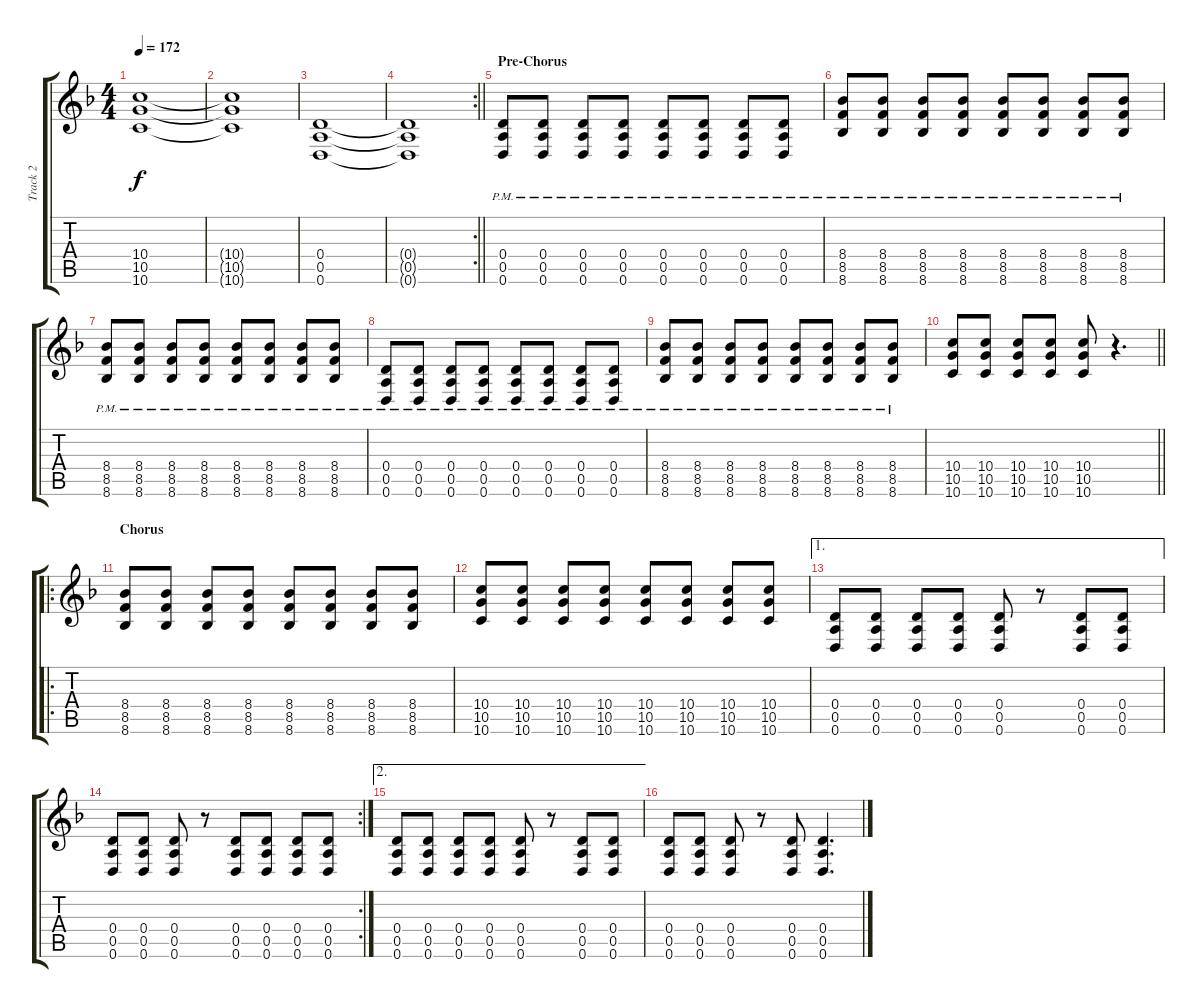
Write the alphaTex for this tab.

\track ("Track 2" "Track 2") {instrument overdrivenguitar}
\staff {score tabs}
\tuning (E4 B3 G3 D3 A2 D2) {hide}
\ts (4 4)
\tempo 172
\clef g2
\ks f
(10.4 10.5 10.6).1{dy f} |
(10.4{t} 10.5{t} 10.6{t}).1 |
(0.4 0.5 0.6).1 |
\rc 2
\barLineRight lightlight
(0.4{t} 0.5{t} 0.6{t}).1 |
\section ("" "Pre-Chorus")
(0.4{pm} 0.5{pm} 0.6{pm}).8 (0.4{pm} 0.5{pm} 0.6{pm}).8 (0.4{pm} 0.5{pm} 0.6{pm}).8 (0.4{pm} 0.5{pm} 0.6{pm}).8 (0.4{pm} 0.5{pm} 0.6{pm}).8 (0.4{pm} 0.5{pm} 0.6{pm}).8 (0.4{pm} 0.5{pm} 0.6{pm}).8 (0.4{pm} 0.5{pm} 0.6{pm}).8 |
(8.4{pm} 8.5{pm} 8.6{pm}).8 (8.4{pm} 8.5{pm} 8.6{pm}).8 (8.4{pm} 8.5{pm} 8.6{pm}).8 (8.4{pm} 8.5{pm} 8.6{pm}).8 (8.4{pm} 8.5{pm} 8.6{pm}).8 (8.4{pm} 8.5{pm} 8.6{pm}).8 (8.4{pm} 8.5{pm} 8.6{pm}).8 (8.4{pm} 8.5{pm} 8.6{pm}).8 |
(8.4{pm} 8.5{pm} 8.6{pm}).8 (8.4{pm} 8.5{pm} 8.6{pm}).8 (8.4{pm} 8.5{pm} 8.6{pm}).8 (8.4{pm} 8.5{pm} 8.6{pm}).8 (8.4{pm} 8.5{pm} 8.6{pm}).8 (8.4{pm} 8.5{pm} 8.6{pm}).8 (8.4{pm} 8.5{pm} 8.6{pm}).8 (8.4{pm} 8.5{pm} 8.6{pm}).8 |
(0.4{pm} 0.5{pm} 0.6{pm}).8 (0.4{pm} 0.5{pm} 0.6{pm}).8 (0.4{pm} 0.5{pm} 0.6{pm}).8 (0.4{pm} 0.5{pm} 0.6{pm}).8 (0.4{pm} 0.5{pm} 0.6{pm}).8 (0.4{pm} 0.5{pm} 0.6{pm}).8 (0.4{pm} 0.5{pm} 0.6{pm}).8 (0.4{pm} 0.5{pm} 0.6{pm}).8 |
(8.4{pm} 8.5{pm} 8.6{pm}).8 (8.4{pm} 8.5{pm} 8.6{pm}).8 (8.4{pm} 8.5{pm} 8.6{pm}).8 (8.4{pm} 8.5{pm} 8.6{pm}).8 (8.4{pm} 8.5{pm} 8.6{pm}).8 (8.4{pm} 8.5{pm} 8.6{pm}).8 (8.4{pm} 8.5{pm} 8.6{pm}).8 (8.4{pm} 8.5{pm} 8.6{pm}).8 |
\barLineRight lightlight
(10.4 10.5 10.6).8 (10.4 10.5 10.6).8 (10.4 10.5 10.6).8 (10.4 10.5 10.6).8 (10.4 10.5 10.6).8 r.4{d} |
\ro
\section ("" "Chorus")
(8.4 8.5 8.6).8 (8.4 8.5 8.6).8 (8.4 8.5 8.6).8 (8.4 8.5 8.6).8 (8.4 8.5 8.6).8 (8.4 8.5 8.6).8 (8.4 8.5 8.6).8 (8.4 8.5 8.6).8 |
(10.4 10.5 10.6).8 (10.4 10.5 10.6).8 (10.4 10.5 10.6).8 (10.4 10.5 10.6).8 (10.4 10.5 10.6).8 (10.4 10.5 10.6).8 (10.4 10.5 10.6).8 (10.4 10.5 10.6).8 |
\ae 1
(0.4 0.5 0.6).8 (0.4 0.5 0.6).8 (0.4 0.5 0.6).8 (0.4 0.5 0.6).8 (0.4 0.5 0.6).8 r.8 (0.4 0.5 0.6).8 (0.4 0.5 0.6).8 |
\rc 2
(0.4 0.5 0.6).8 (0.4 0.5 0.6).8 (0.4 0.5 0.6).8 r.8 (0.4 0.5 0.6).8 (0.4 0.5 0.6).8 (0.4 0.5 0.6).8 (0.4 0.5 0.6).8 |
\ae 2
(0.4 0.5 0.6).8 (0.4 0.5 0.6).8 (0.4 0.5 0.6).8 (0.4 0.5 0.6).8 (0.4 0.5 0.6).8 r.8 (0.4 0.5 0.6).8 (0.4 0.5 0.6).8 |
(0.4 0.5 0.6).8 (0.4 0.5 0.6).8 (0.4 0.5 0.6).8 r.8 (0.4 0.5 0.6).8 (0.4 0.5 0.6).4{d}
